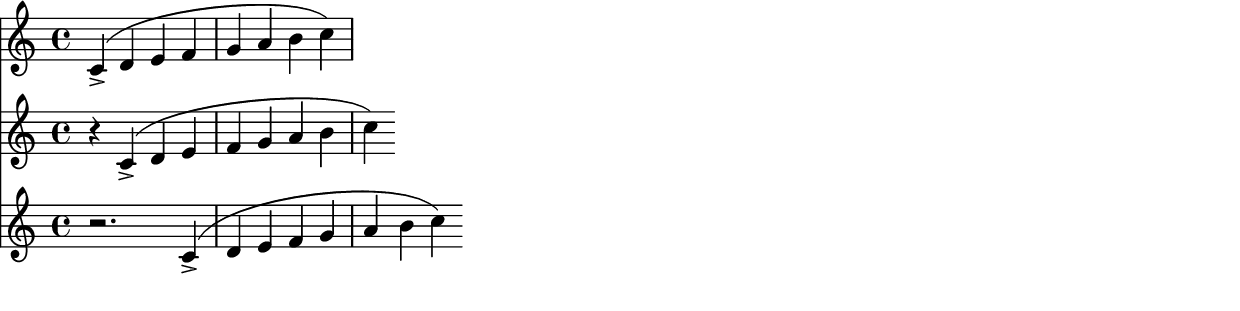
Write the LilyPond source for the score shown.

\include "lilypond-book-preamble.ly"
\paper {
  #(define dump-extents #t)

  indent = 0\mm
  line-width = 210\mm - 2.0 * 0.4\in
  ragged-right = ##t
  force-assignment = #""
  line-width = #(- line-width (* mm  3.000000))
}
\layout {
}
<<
    \new Staff {   \set Staff.instrumentName = "" <c'>4(-> <d'>4 <e'>4 <f'>4 <g'>4 <a'>4 <b'>4 <c''>4)
               }
    \new Staff {   \set Staff.instrumentName = "" r4 <c'>4(-> <d'>4 <e'>4 <f'>4 <g'>4 <a'>4 <b'>4 <c''>4)
               }
    \new Staff {   \set Staff.instrumentName = "" r2. <c'>4(-> <d'>4 <e'>4 <f'>4 <g'>4 <a'>4 <b'>4 <c''>4)
               }
>>